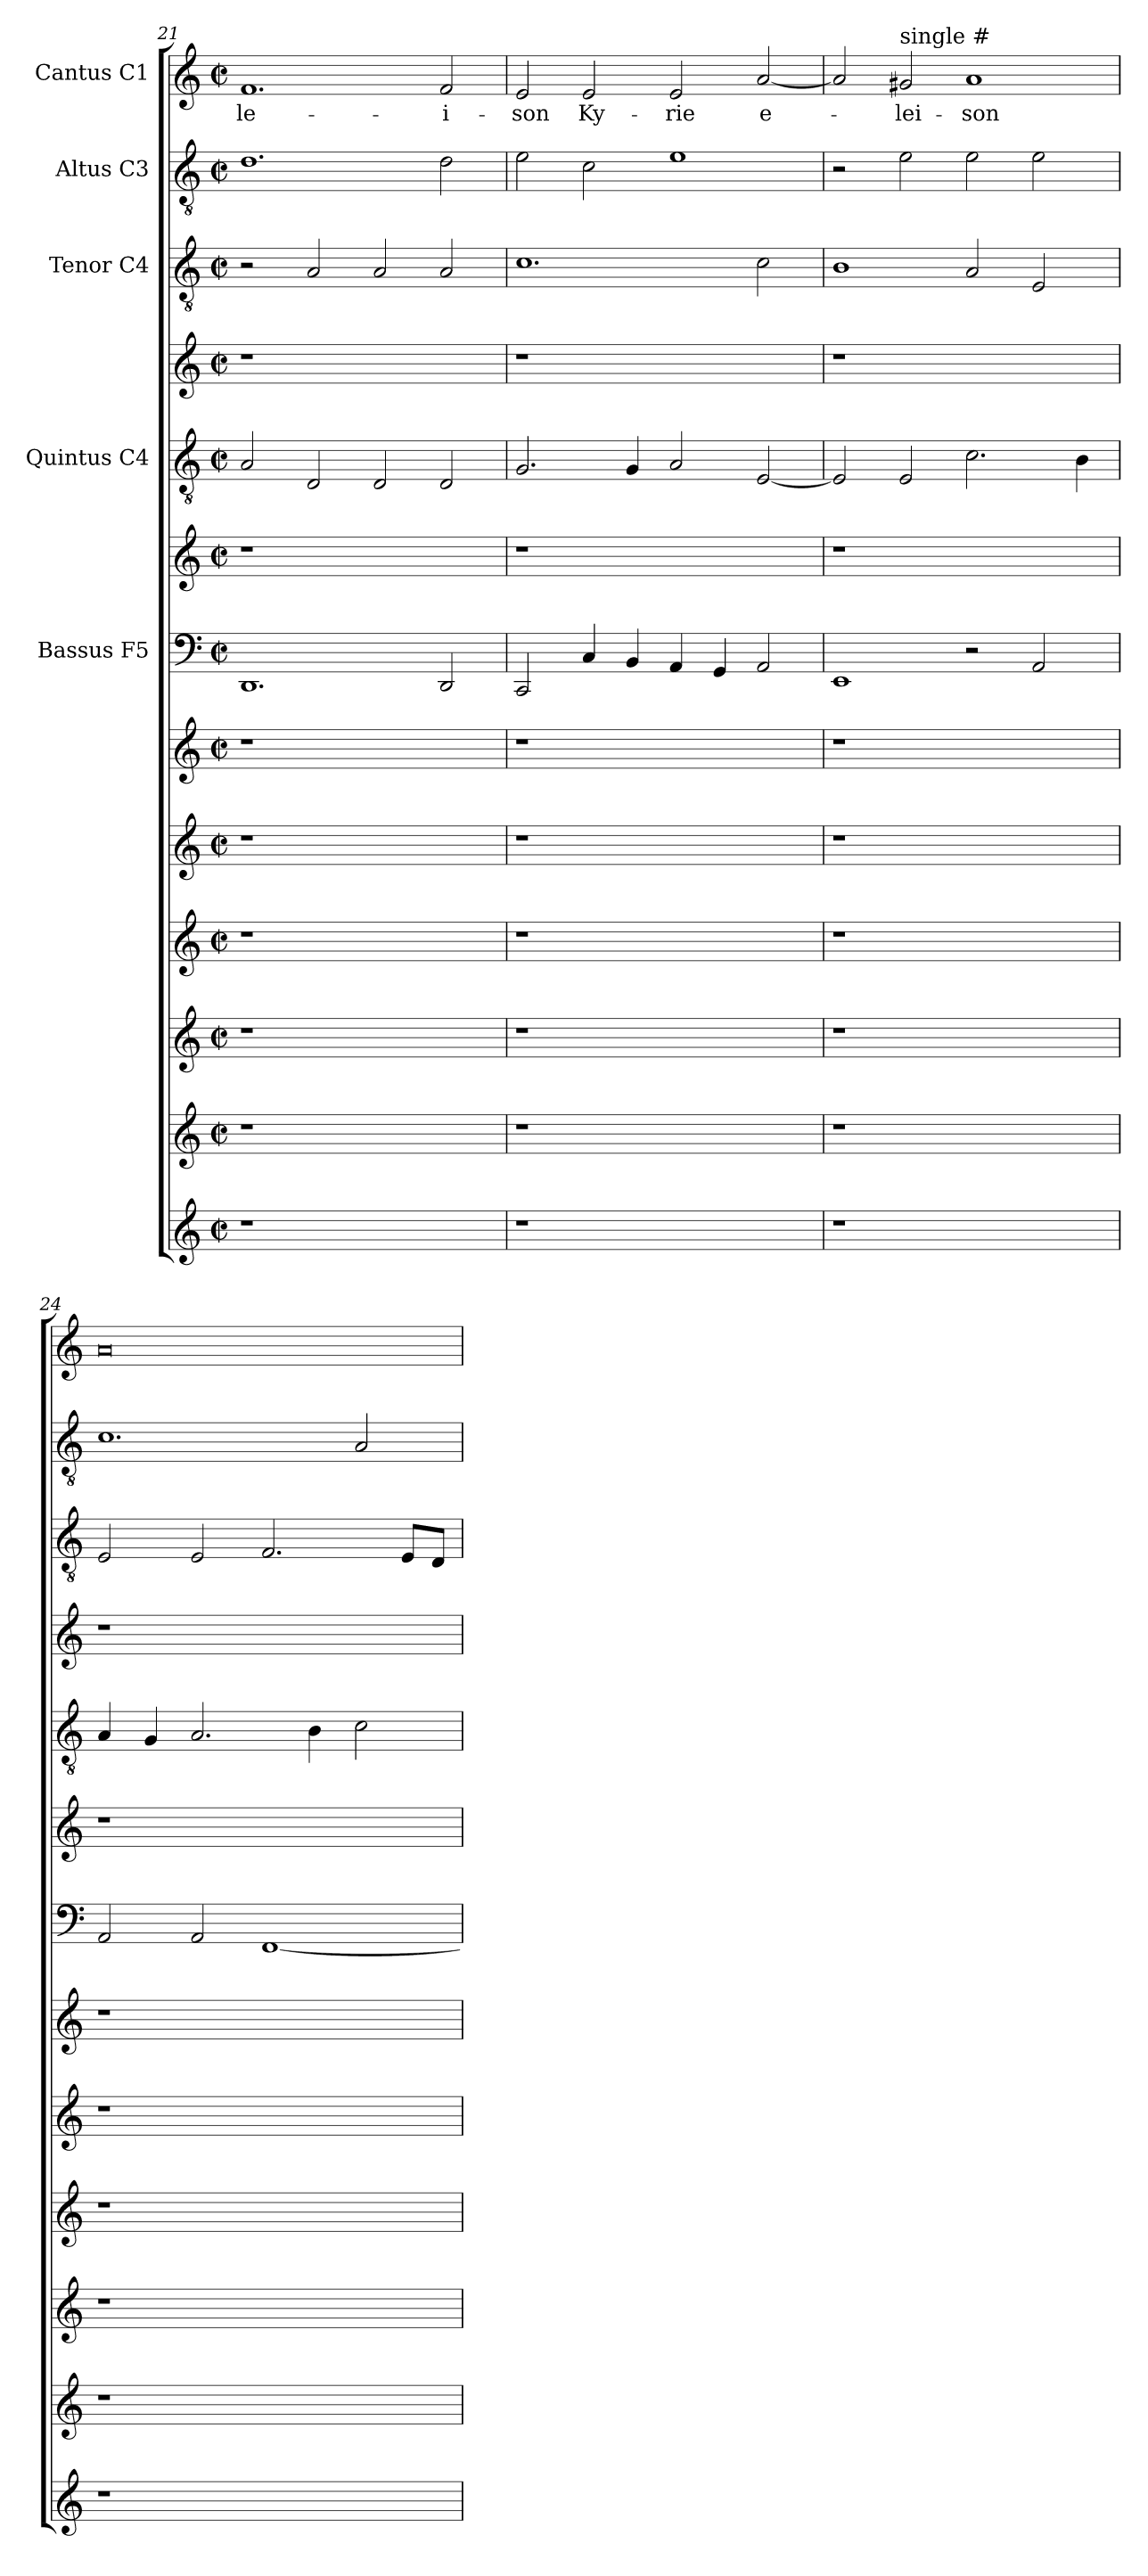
**kern	**kern	**kern	**kern	**kern	**kern	**kern	**kern	**kern	**kern	**kern	**kern	**kern	**text
*part13	*part12	*part11	*part10	*part9	*part8	*part7	*part6	*part5	*part4	*part3	*part2	*part1	*part1
*staff13	*staff12	*staff11	*staff10	*staff9	*staff8	*staff7	*staff6	*staff5	*staff4	*staff3	*staff2	*staff1	*staff1
*	*	*	*	*	*	*I"Bassus F5	*	*I"Quintus C4	*	*I"Tenor C4	*I"Altus C3	*I"Cantus C1	*
*clefG2	*clefG2	*clefG2	*clefG2	*clefG2	*clefG2	*clefF4	*clefG2	*clefGv2	*clefG2	*clefGv2	*clefGv2	*clefG2	*
*k[]	*k[]	*k[]	*k[]	*k[]	*k[]	*k[]	*k[]	*k[]	*k[]	*k[]	*k[]	*k[]	*
*C:	*C:	*C:	*C:	*C:	*C:	*C:	*C:	*C:	*C:	*C:	*C:	*C:	*
*M2/2	*M2/2	*M2/2	*M2/2	*M2/2	*M2/2	*M2/2	*M2/2	*M2/2	*M2/2	*M2/2	*M2/2	*M2/2	*
*met(c|)	*met(c|)	*met(c|)	*met(c|)	*met(c|)	*met(c|)	*met(c|)	*met(c|)	*met(c|)	*met(c|)	*met(c|)	*met(c|)	*met(c|)	*
=21	=21	=21	=21	=21	=21	=21	=21	=21	=21	=21	=21	=21	=21
!	!	!	!	!	!	!	!	!	!	!	!	!	!LO:LY:b
1r	1r	1r	1r	1r	1r	1.DD	1r	2A/	1r	2r	1.d	1.f	-le-
.	.	.	.	.	.	.	.	2D/	.	2A/	.	.	.
1ryy	1ryy	1ryy	1ryy	1ryy	1ryy	.	1ryy	2D/	1ryy	2A/	.	.	.
!	!	!	!	!	!	!	!	!	!	!	!	!	!LO:LY:b
.	.	.	.	.	.	2DD/	.	2D/	.	2A/	2d\	2f/	-i-
=22	=22	=22	=22	=22	=22	=22	=22	=22	=22	=22	=22	=22	=22
!	!	!	!	!	!	!	!	!	!	!	!	!	!LO:LY:b
1r	1r	1r	1r	1r	1r	2CC/	1r	2.G/	1r	1.c	2e\	2e/	-son
!	!	!	!	!	!	!	!	!	!	!	!	!	!LO:LY:b
.	.	.	.	.	.	4C/	.	.	.	.	2c\	2e/	Ky-
.	.	.	.	.	.	4BB/	.	4G/	.	.	.	.	.
!	!	!	!	!	!	!	!	!	!	!	!	!	!LO:LY:b
1ryy	1ryy	1ryy	1ryy	1ryy	1ryy	4AA/	1ryy	2A/	1ryy	.	1e	2e/	-rie
.	.	.	.	.	.	4GG/	.	.	.	.	.	.	.
!	!	!	!	!	!	!	!	!	!	!	!	!	!LO:LY:b
.	.	.	.	.	.	2AA/	.	[<2E/	.	2c\	.	[<2a/	e-
=23	=23	=23	=23	=23	=23	=23	=23	=23	=23	=23	=23	=23	=23
1r	1r	1r	1r	1r	1r	1EE	1r	2E/]	1r	1B	2r	2a/]	.
!	!	!	!	!	!	!	!	!	!	!	!	!LO:TX:a:t=single #	!
!	!	!	!	!	!	!	!	!	!	!	!	!	!LO:LY:b
.	.	.	.	.	.	.	.	2E/	.	.	2e\	2g#/	-lei-
!	!	!	!	!	!	!	!	!	!	!	!	!	!LO:LY:b
1ryy	1ryy	1ryy	1ryy	1ryy	1ryy	2r	1ryy	2.c\	1ryy	2A/	2e\	1a	-son
.	.	.	.	.	.	2AA/	.	.	.	2E/	2e\	.	.
.	.	.	.	.	.	.	.	4B\	.	.	.	.	.
!!LO:LB:g=z
=24	=24	=24	=24	=24	=24	=24	=24	=24	=24	=24	=24	=24	=24
1r	1r	1r	1r	1r	1r	2AA/	1r	4A/	1r	2E/	1.c	0a	.
.	.	.	.	.	.	.	.	4G/	.	.	.	.	.
.	.	.	.	.	.	2AA/	.	2.A/	.	2E/	.	.	.
1ryy	1ryy	1ryy	1ryy	1ryy	1ryy	[<1FF	1ryy	.	1ryy	2.F/	.	.	.
.	.	.	.	.	.	.	.	4B\	.	.	.	.	.
.	.	.	.	.	.	.	.	2c\	.	.	2A/	.	.
.	.	.	.	.	.	.	.	.	.	8E/L	.	.	.
.	.	.	.	.	.	.	.	.	.	8D/J	.	.	.
=	=	=	=	=	=	=	=	=	=	=	=	=	=
*-	*-	*-	*-	*-	*-	*-	*-	*-	*-	*-	*-	*-	*-
